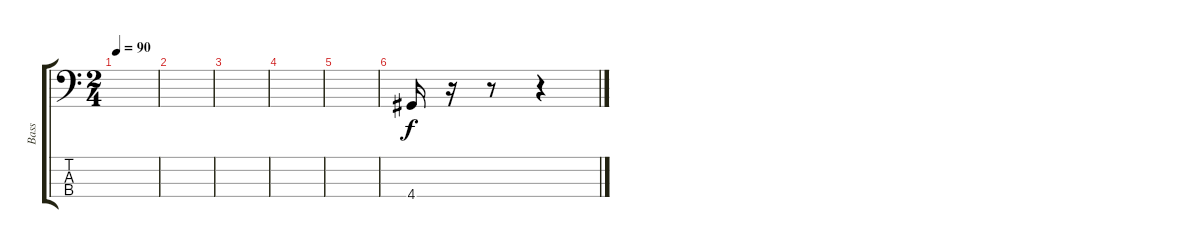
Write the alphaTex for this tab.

\track ("Bass" "Bass") {instrument electricbasspick}
\staff {score tabs}
\tuning (G2 D2 A1 E1) {hide}
\ts (2 4)
\tempo 90
\clef f4
\ks c
|
|
|
|
|
4.4.16 r.16 r.8 r.4
